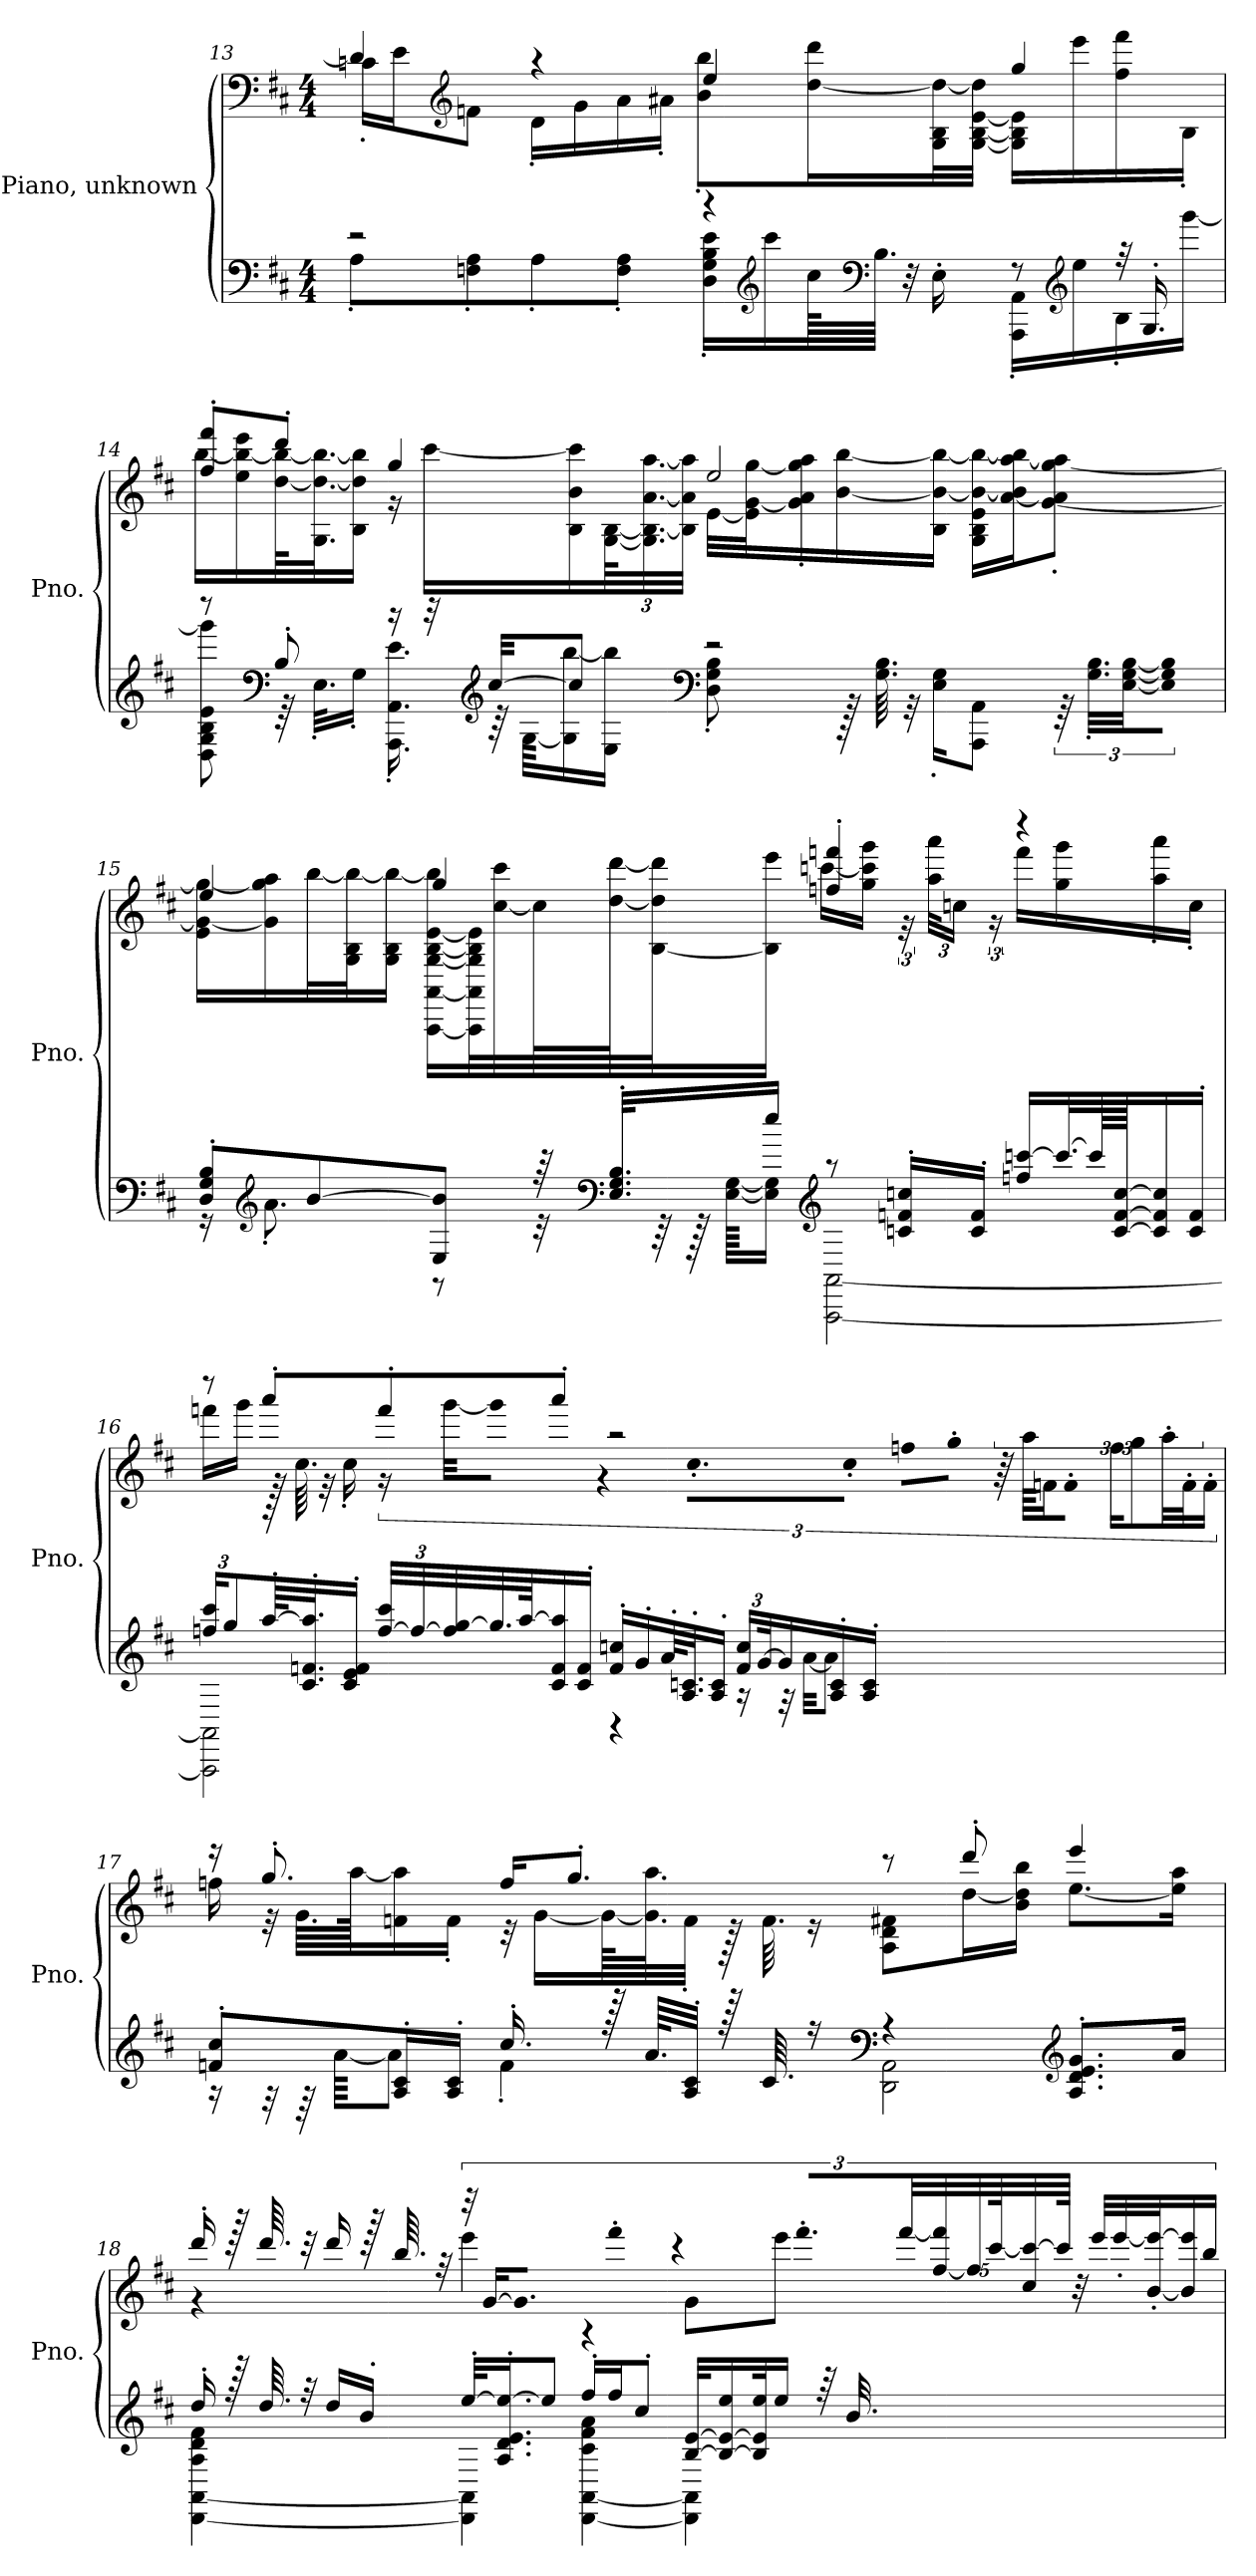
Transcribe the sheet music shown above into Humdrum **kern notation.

**kern	**kern
*part1	*part1
*staff2	*staff1
*I"Piano, unknown	*
*I'Pno.	*
!!LO:PB:g=z
*clefF4	*clefF4
*k[f#c#]	*k[f#c#]
*M4/4	*M4/4
=13	=13
*^	*^
2r	8A'\L	4d/]	16cn'\LL
.	.	.	16e\J
*	*	*clefG2	*
.	8Fn\' 8A\'	.	8fn\J
.	8A'\	4r	16d'\LL
.	.	.	16g\
.	8F\' 8A\'J	.	16a\
.	.	.	16a#X'\JJ
4r	16D\' 16G\' 16B\' 16e\'LL	4ee/	8b\' 8bb\'L
*clefG2	*	*	*
.	16ccc#\	.	.
.	128cc#\KLL	.	[16dd\ 16ddd\L
*clefF4	*	*	*
.	64.B\JJJJ	.	.
.	32r	.	.
.	16E'\	.	32G\ 32B\ 32dd\_L
.	.	.	[32G\ [32B\ [32e\ 32dd\]JJJ
8r	16AAA\' 16AA\'LL	4gg/	16G\] 16B\] 16e\]LL
*clefG2	*	*	*
.	16ee\	.	16eee\
32r	16B'\	.	16ff#\ 16fff#\
16.G'/	.	.	.
.	[16ggg\JJ	.	16B'\JJ
!!LO:LB:g=z	!!
=14	=14	=14	=14
8r	8D\ 8G\ 8B\ 8e\ 8ggg\]	8ff#/' 8fff#/'L	[16bb\LL
.	.	.	16ee\ 16bb\_ 16eee\
*clefF4	*	*	*
8B'/	64r	8ddd'/J	[64dd\ 64bb\_KL
.	32.E'\KLL	.	32.G\ 32.dd\_ 32.bb\_J
.	16G'\JJ	.	16B\ 16dd\] 16bb\]JJ
16r	16.AAA\' 16.AA\' 16.e\'	4gg/	16r
32r	.	.	[16ccc#\LL
*clefG2	*	*	*
[32cc#/KKL	64r	.	.
.	[64G\KKLL	.	.
8cc#/J]	16G\] [16bb\	.	16B\ 16b\ 16ccc#\]
*	*	*	*Xbrackettup
.	16E\ 16bb\]JJ	.	[96G\ [96B\KL
.	.	.	48.G\] 48.B\_ [48.a\ [48.aa\
.	.	.	48B\] 48a\] 48aa\]JJJ
*clefF4	*	*	*
2r	8D\' 8G\' 8B\'	2ee/	[32e\LLL
.	.	.	32e\] [32g\ [32gg\J
.	.	.	16g\]' 16a\' 16gg\]' 16aa\'
.	128r	.	[16b\ [16bb\
.	64.G\ 64.B\	.	.
.	32r	.	.
.	16E\' 16G\'KL	.	16B\ 16b\_ 16bb\_JJ
.	8AAA\ 8AA\J	.	16G\ 16B\ 16e\ 16b\_ 16bb\_LL
.	.	.	[16a\ 16b\] [16aa\ 16bb\]J
.	96r	.	[8g\' 8a\]' [8gg\' 8aa\]'J
.	48.G\' 48.B\'LLL	.	.
.	[48E\ [48G\ [48B\J	.	.
.	16E\] 16G\] 16B\]JJ	.	.
!!LO:LB:g=z	!!
=15	=15	=15	=15
8D/' 8G/' 8B/'L	16r	4ee/	16e\ 16g\_ 16gg\_LL
*clefG2	*	*	*
.	8.a'\	.	16g\] 16gg\] 16aa\
[8b/	.	.	[32bb\L
.	.	.	32G\ 32B\ 32bb\_J
.	.	.	16G\ 16B\ 16bb\_JJ
8E/ 8b/]J	8r	4gg/	[16AAA\ [16AA\ [16G\ [16B\ [16e\ 16bb\]LL
.	.	.	32AAA\] 32AA\] 32G\] 32B\] 32e\]L
.	.	.	[32cc#\ 32ccc#\
64r	32r	.	64cc#\L]
*clefF4	*	*	*
32.E/' 32.G/' 32.B/'KLL	.	.	[64dd\ [64ddd\J
.	64r	.	[32B\ 32dd\] 32ddd\]J
.	128r	.	.
.	[128E\ [128G\KKKLL	.	.
16ee/JJ	16E\] 16G\]JJ	.	16B\] 16eee\JJ
*clefG2	*	*	*
8r	[2AAA\ [2AA\	4ffn/' 4fffn/'	[16cccn\LL
.	.	.	16gg\ 16ccc\] 16ggg\JJ
*	*	*	*brackettup
16cn/' 16fn/' 16ccn/'LL	.	.	48r
.	.	.	48aa\ 48aaa\KLL
.	.	.	24ccn\JJ
16c/' 16f/'JJ	.	.	.
.	.	.	24r
16ffn/ [16cccn/LL	.	4r	16fff\LL
32.ccc/L_	.	.	16gg\ 16ggg\
128ccc/LL]	.	.	.
[128c/ [128f/ [128cc/JJJ	.	.	.
16c/] 16f/] 16cc/]	.	.	16aa\' 16aaa\'
16c/' 16f/'JJ	.	.	16cc'\JJ
!!LO:LB:g=z	!!
=16	=16	=16	=16
*Xbrackettup	*	*	*
24ffn/ 24ccc#/KL	2AAA\] 2AA\]	8r	16fffn\LL
12gg/	.	.	.
.	.	.	16ggg\JJ
[64aa'/KLL	.	8aaa'/L	128r
.	.	.	64.cc#\
32.c#/' 32.fn/' 32.aa/]'J	.	.	.
.	.	.	32r
16c#/' 16e/' 16f/'JJ	.	.	16cc#'\
[48ff/ 48ccc#/LLL	.	8fff'/	24r
48ff/_	.	.	.
48ff/] [48gg/	.	.	[48ggg\KLL
32.gg/]	.	.	16ggg\JJ]
[64aa/JK	.	.	.
16c#/ 16f/ 16aa/]	.	8aaa'/J	64r
.	.	.	32.cc#'\KLL
16c#/' 16f/'JJ	.	.	16cc#'\JJ
16f/' 16ccn/'LL	4r	2r	16ffn\LL
16g'/	.	.	16gg'\JJ
64a'/KL	.	.	96r
.	.	.	96aa\KKLL
32.A/' 32.cn/'J	.	.	.
.	.	.	24fn\
16A/' 16c/'JJ	.	.	16f'\JJ
*	*	*	*Xbrackettup
24f/ 24cc/LL	16r	.	24ff\KL
[48g/K	.	.	12gg\
16g/]	32r	.	.
.	[32a\KKL	.	.
16A/' 16c/'	8a\J]	.	32aa'\LL
.	.	.	32f'\J
16A/' 16c/'JJ	.	.	16f'\JJ
!!LO:LB:g=z	!!
=17	=17	=17	=17
8fn/' 8cc#/'L	16r	16r	16ffn\
.	32r	8.gg'/	32r
.	64r	.	64.g\LLLL
.	[64a\KKKL	.	.
.	.	.	[128aa\JJK
16A/' 16c#/'L	8a\J]	.	16fn\ 16aa\]
16A/' 16c#/'JJ	.	.	16f'\JJ
16.cc#'/	4f'\	16ff/KL	32r
.	.	.	[16g\LL
.	.	8.gg'/J	.
128r	.	.	128g\KLL_
64.a/KLLL	.	.	64.g\] 64.aa\J
32A/' 32c#/'JJJ	.	.	32f'\JJJ
128r	.	.	128r
64.c#/	.	.	64.f\
16r	.	.	16r
*clefF4	*	*	*
4r	2DD\ 2AA\	8r	8A\ 8d\ 8f#X\L
.	.	8ddd'/	[16dd\L
.	.	.	16b\ 16dd\] 16bb\JJ
*clefG2	*	*	*
8.A/' 8.d/' 8.e/' 8.g/'L	.	4eee/	[8.ee\L
16a/Jk	.	.	16ee\] 16aa\Jk
!!LO:LB:g=z	!!
=18	=18	=18	=18
16dd'/	[4DD\ [4AA\ 4A\ 4d\ 4f#\	16ddd'/	4r
128r	.	128r	.
64.dd/	.	64.ddd/	.
32r	.	32r	.
16dd/LL	.	16ddd/	.
16b'/JJ	.	128r	.
.	.	64.bb/	.
.	.	32r	.
*	*	*brackettup	*
[32ee'/KLL	4DD\] 4AA\]	48r	4eee\
.	.	[24g/KL	.
16.A/' 16.d/' 16.e/' 16.ee/_'J	.	.	.
.	.	8.g/J]	.
8ee/J]	.	.	.
16ff#'/LL	[4DD\ [4AA\ 4c#\ 4f#\ 4a\	16fff#'/	4r
16ff#/J	.	64r	.
.	.	32.fff#'/LLL	.
*	*	*Xbrackettup	*
8cc#'/J	.	[40fff#/	.
.	.	[40ff#/ 40fff#/]	.
.	.	40ff#/]	.
.	.	[80ccc#/K	.
.	.	40cc#/ 40ccc#/_	.
.	.	80ccc#/JJJk]	.
[32B/ [32e/KLL	4DD\] 4AA\]	32r	8g\L
16B/_ 16e/_ 16ee/	.	32eee/LLL	.
.	.	[32eee'/	.
32B/] 32e/] 32ee/K	.	[32b/' 32eee/_'J	.
16ee/JJ	.	16b/] 16eee/]	8eee\J
64r	.	16bb/JJ	.
32.b/	.	.	.
*v	*v	*	*
*	*v	*v
=	=
*-	*-
